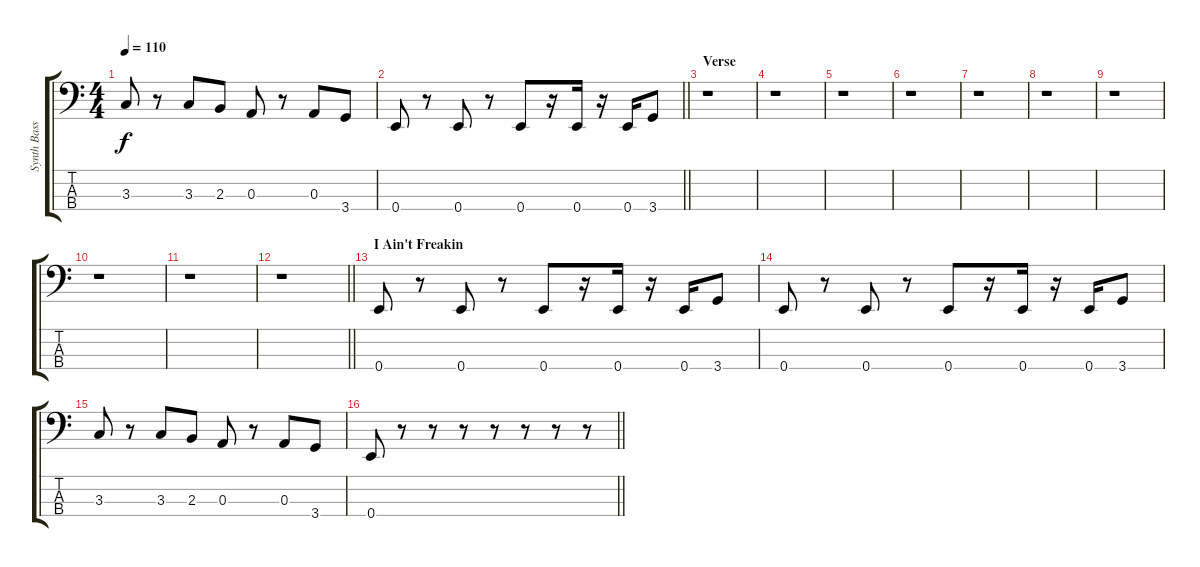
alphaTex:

\track ("Synth Bass" "Synth Bass") {instrument synthbass2}
\staff {score tabs}
\tuning (G2 D2 A1 E1) {hide}
\ts (4 4)
\tempo 110
\clef f4
\ks c
3.3.8{dy f} r.8 3.3.8 2.3.8 0.3.8 r.8 0.3.8 3.4.8 |
\barLineRight lightlight
0.4.8 r.8 0.4.8 r.8 0.4.8 r.16 0.4.16 r.16 0.4.16 3.4.8 |
\section ("" "Verse")
r.1 |
r.1 |
r.1 |
r.1 |
r.1 |
r.1 |
r.1 |
r.1 |
r.1 |
\barLineRight lightlight
r.1 |
\section ("" "I Ain't Freakin")
0.4.8 r.8 0.4.8 r.8 0.4.8 r.16 0.4.16 r.16 0.4.16 3.4.8 |
0.4.8 r.8 0.4.8 r.8 0.4.8 r.16 0.4.16 r.16 0.4.16 3.4.8 |
3.3.8 r.8 3.3.8 2.3.8 0.3.8 r.8 0.3.8 3.4.8 |
\barLineRight lightlight
0.4.8 r.8 r.8 r.8 r.8 r.8 r.8 r.8
